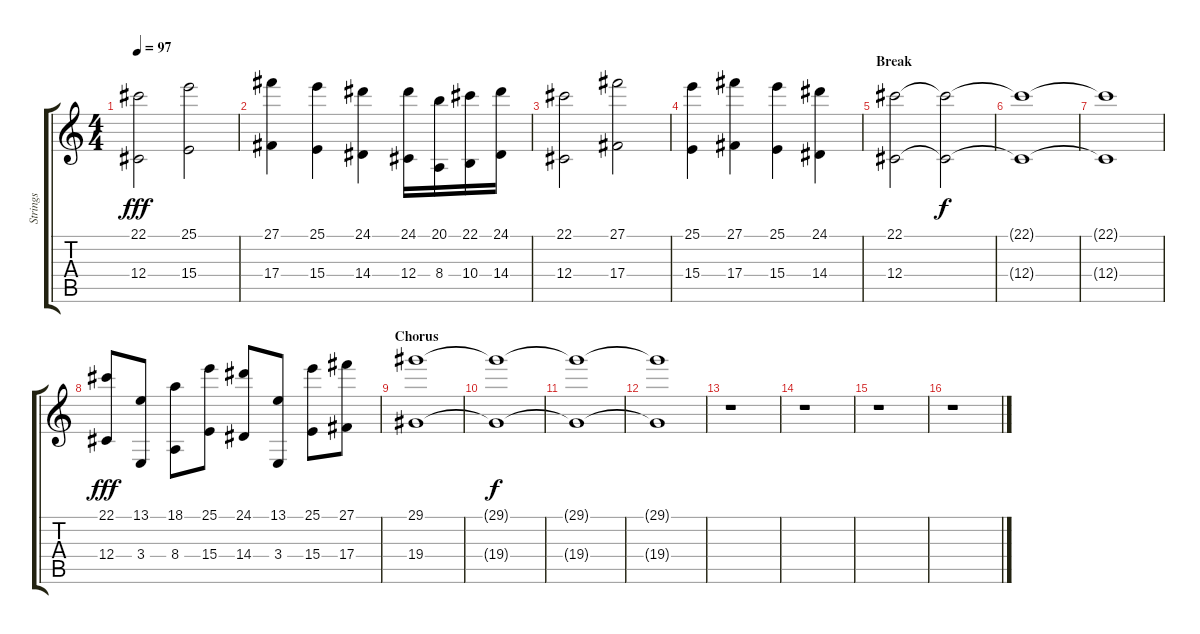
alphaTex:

\track ("Strings" "Strings") {instrument stringensemble1}
\staff {score tabs}
\tuning (Eb4 Bb3 Gb3 Db3 Ab2 Db2) {hide}
\ts (4 4)
\tempo 97
\clef g2
\ks c
(22.1 12.4).2{dy fff} (25.1 15.4).2 |
(27.1 17.4).4 (25.1 15.4).4 (24.1 14.4).4 (24.1 12.4).16 (20.1 8.4).16 (22.1 10.4).16 (24.1 14.4).16 |
(22.1 12.4).2{volume 12} (27.1 17.4).2 |
(25.1 15.4).4 (27.1 17.4).4 (25.1 15.4).4 (24.1 14.4).4 |
\section ("" "Break")
(22.1 12.4).2{volume 0} (22.1{t} 12.4{t}).2{dy f volume 15} |
(22.1{t} 12.4{t}).1 |
(22.1{t} 12.4{t}).1 |
(22.1 12.4).8{dy fff volume 7} (13.1 3.4).8 (18.1 8.4).8 (25.1 15.4).8 (24.1 14.4).8 (13.1 3.4).8 (25.1 15.4).8 (27.1 17.4).8 |
\section ("" "Chorus")
(29.1 19.4).1{volume 0} |
(29.1{t} 19.4{t}).1{dy f} |
(29.1{t} 19.4{t}).1 |
(29.1{t} 19.4{t}).1 |
r.1 |
r.1 |
r.1 |
r.1
